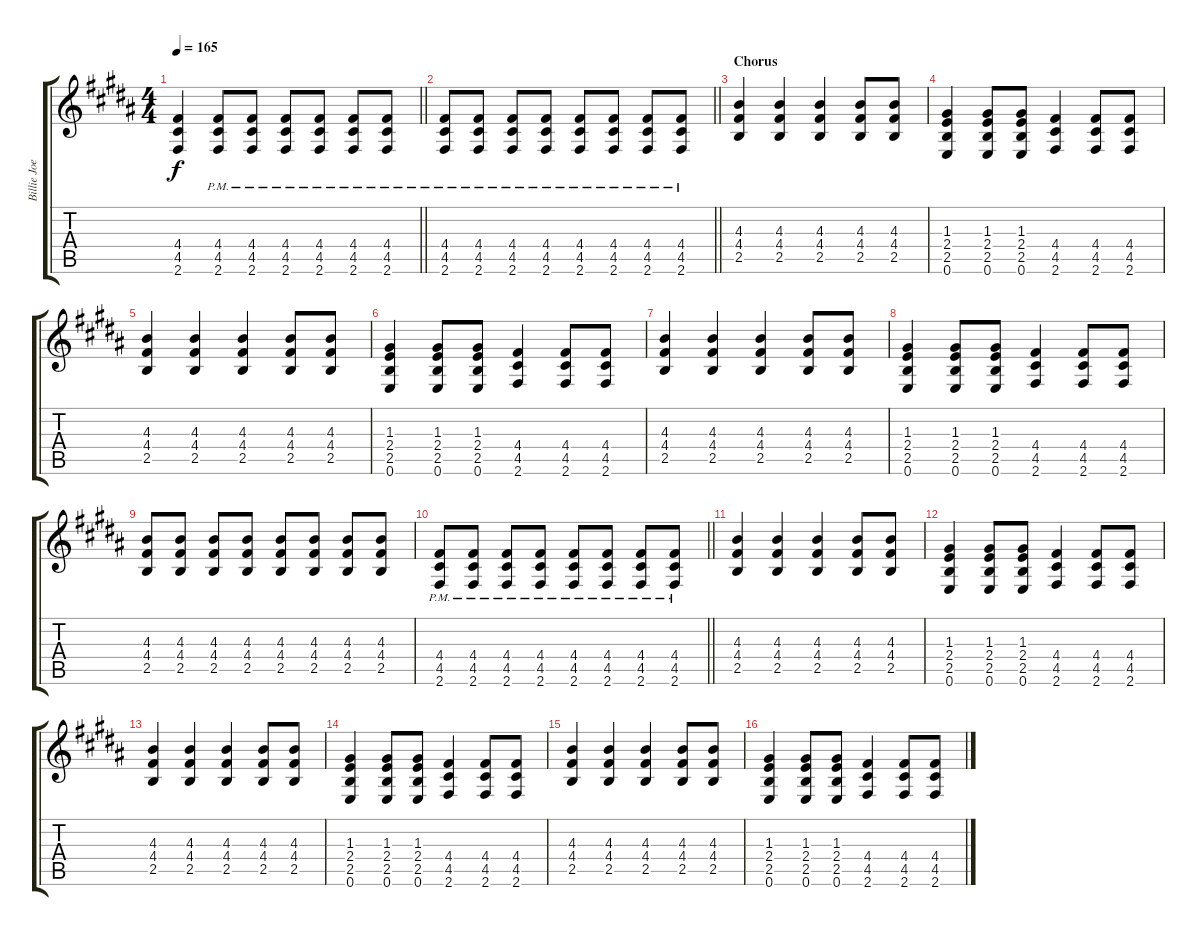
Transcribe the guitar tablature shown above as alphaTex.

\track ("Billie Joe Armstrong (Rhythm Guitar)" "Billie Joe") {instrument distortionguitar}
\staff {score tabs}
\tuning (E4 B3 G3 D3 A2 E2) {hide}
\ts (4 4)
\tempo 165
\clef g2
\barLineRight lightlight
\ks b
(4.4 4.5 2.6).4{dy f} (4.4{pm} 4.5{pm} 2.6{pm}).8 (4.4{pm} 4.5{pm} 2.6{pm}).8 (4.4{pm} 4.5{pm} 2.6{pm}).8 (4.4{pm} 4.5{pm} 2.6{pm}).8 (4.4{pm} 4.5{pm} 2.6{pm}).8 (4.4{pm} 4.5{pm} 2.6{pm}).8 |
\barLineRight lightlight
(4.4{pm} 4.5{pm} 2.6{pm}).8 (4.4{pm} 4.5{pm} 2.6{pm}).8 (4.4{pm} 4.5{pm} 2.6{pm}).8 (4.4{pm} 4.5{pm} 2.6{pm}).8 (4.4{pm} 4.5{pm} 2.6{pm}).8 (4.4{pm} 4.5{pm} 2.6{pm}).8 (4.4{pm} 4.5{pm} 2.6{pm}).8 (4.4{pm} 4.5{pm} 2.6{pm}).8 |
\section ("" "Chorus")
(4.3 4.4 2.5).4{volume 13} (4.3 4.4 2.5).4 (4.3 4.4 2.5).4 (4.3 4.4 2.5).8 (4.3 4.4 2.5).8 |
(1.3 2.4 2.5 0.6).4 (1.3 2.4 2.5 0.6).8 (1.3 2.4 2.5 0.6).8 (4.4 4.5 2.6).4 (4.4 4.5 2.6).8 (4.4 4.5 2.6).8 |
(4.3 4.4 2.5).4 (4.3 4.4 2.5).4 (4.3 4.4 2.5).4 (4.3 4.4 2.5).8 (4.3 4.4 2.5).8 |
(1.3 2.4 2.5 0.6).4 (1.3 2.4 2.5 0.6).8 (1.3 2.4 2.5 0.6).8 (4.4 4.5 2.6).4 (4.4 4.5 2.6).8 (4.4 4.5 2.6).8 |
(4.3 4.4 2.5).4 (4.3 4.4 2.5).4 (4.3 4.4 2.5).4 (4.3 4.4 2.5).8 (4.3 4.4 2.5).8 |
(1.3 2.4 2.5 0.6).4 (1.3 2.4 2.5 0.6).8 (1.3 2.4 2.5 0.6).8 (4.4 4.5 2.6).4 (4.4 4.5 2.6).8 (4.4 4.5 2.6).8 |
(4.3 4.4 2.5).8 (4.3 4.4 2.5).8 (4.3 4.4 2.5).8 (4.3 4.4 2.5).8 (4.3 4.4 2.5).8 (4.3 4.4 2.5).8 (4.3 4.4 2.5).8 (4.3 4.4 2.5).8 |
\barLineRight lightlight
(4.4{pm} 4.5{pm} 2.6{pm}).8 (4.4{pm} 4.5{pm} 2.6{pm}).8 (4.4{pm} 4.5{pm} 2.6{pm}).8 (4.4{pm} 4.5{pm} 2.6{pm}).8 (4.4{pm} 4.5{pm} 2.6{pm}).8 (4.4{pm} 4.5{pm} 2.6{pm}).8 (4.4{pm} 4.5{pm} 2.6{pm}).8 (4.4{pm} 4.5{pm} 2.6{pm}).8 |
(4.3 4.4 2.5).4 (4.3 4.4 2.5).4 (4.3 4.4 2.5).4 (4.3 4.4 2.5).8 (4.3 4.4 2.5).8 |
(1.3 2.4 2.5 0.6).4 (1.3 2.4 2.5 0.6).8 (1.3 2.4 2.5 0.6).8 (4.4 4.5 2.6).4 (4.4 4.5 2.6).8 (4.4 4.5 2.6).8 |
(4.3 4.4 2.5).4 (4.3 4.4 2.5).4 (4.3 4.4 2.5).4 (4.3 4.4 2.5).8 (4.3 4.4 2.5).8 |
(1.3 2.4 2.5 0.6).4 (1.3 2.4 2.5 0.6).8 (1.3 2.4 2.5 0.6).8 (4.4 4.5 2.6).4 (4.4 4.5 2.6).8 (4.4 4.5 2.6).8 |
(4.3 4.4 2.5).4 (4.3 4.4 2.5).4 (4.3 4.4 2.5).4 (4.3 4.4 2.5).8 (4.3 4.4 2.5).8 |
(1.3 2.4 2.5 0.6).4 (1.3 2.4 2.5 0.6).8 (1.3 2.4 2.5 0.6).8 (4.4 4.5 2.6).4 (4.4 4.5 2.6).8 (4.4 4.5 2.6).8
